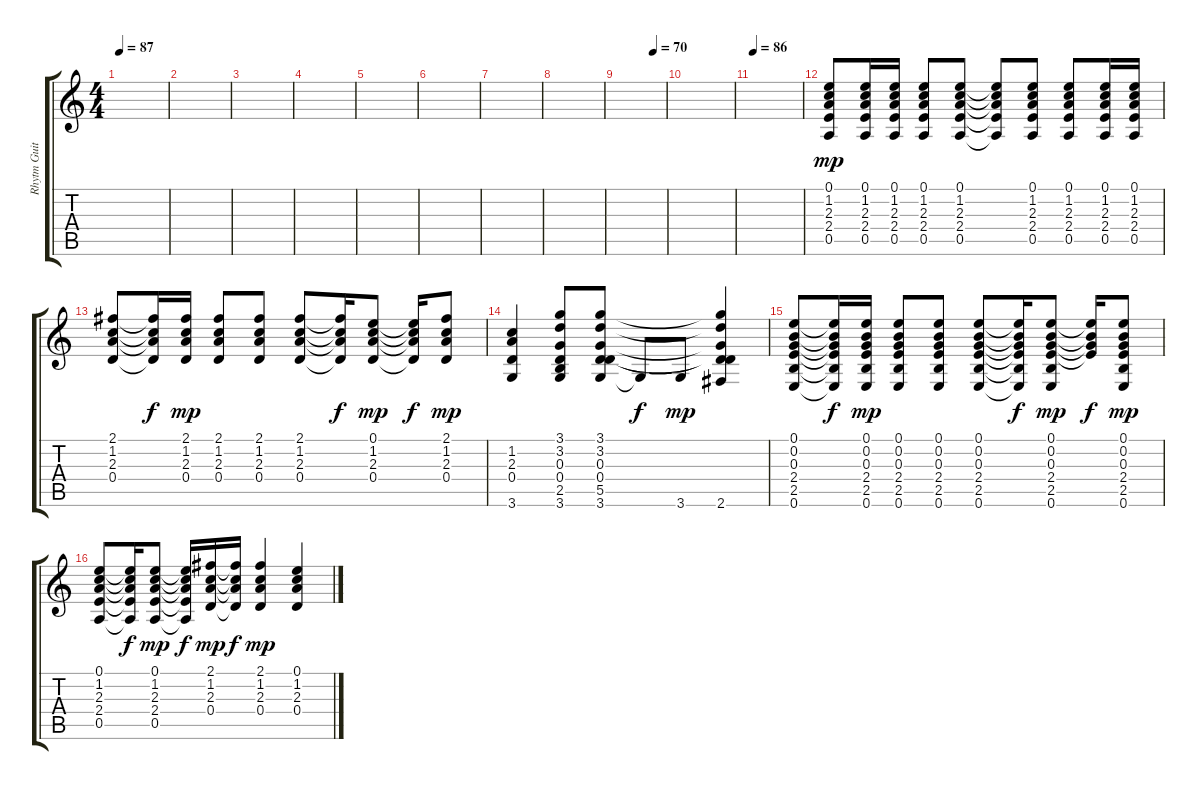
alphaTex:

\track ("Rhytm Guitar" "Rhytm Guit") {instrument acousticguitarsteel}
\staff {score tabs}
\tuning (E4 B3 G3 D3 A2 E2) {hide}
\ts (4 4)
\tempo 87
\clef g2
\ks c
|
|
|
|
|
|
|
|
\tempo (70 0.75)
|
|
\tempo 86
|
(0.1 1.2 2.3 2.4 0.5).8{dy mp} (0.1 1.2 2.3 2.4 0.5).16 (0.1 1.2 2.3 2.4 0.5).16 (0.1 1.2 2.3 2.4 0.5).8 (0.1 1.2 2.3 2.4 0.5).8 (0.1{t} 1.2{t} 2.3{t} 2.4{t} 0.5{t}).8 (0.1 1.2 2.3 2.4 0.5).8 (0.1 1.2 2.3 2.4 0.5).8 (0.1 1.2 2.3 2.4 0.5).16 (0.1 1.2 2.3 2.4 0.5).16 |
(2.1 1.2 2.3 0.4).8 (2.1{t} 1.2{t} 2.3{t} 0.4{t}).16{dy f} (2.1 1.2 2.3 0.4).16{dy mp} (2.1 1.2 2.3 0.4).8 (2.1 1.2 2.3 0.4).8 (2.1 1.2 2.3 0.4).8 (2.1{t} 1.2{t} 2.3{t} 0.4{t}).16{dy f} (0.1 1.2 2.3 0.4).8{dy mp} (0.1{t} 1.2{t} 2.3{t} 0.4{t}).16{dy f} (2.1 1.2 2.3 0.4).8{dy mp} |
(1.2 2.3 0.4 3.6).4 (3.1 3.2 0.3 0.4 2.5 3.6).8 (3.1 3.2 0.3 0.4 5.5 3.6).8 3.6{t}.8{dy f} 3.6.8{dy mp} (3.1{t} 3.2{t} 0.3{t} 0.4{t} 5.5{t} 2.6).4 |
(0.1 0.2 0.3 2.4 2.5 0.6).8 (0.1{t} 0.2{t} 0.3{t} 2.4{t} 2.5{t} 0.6{t}).16{dy f} (0.1 0.2 0.3 2.4 2.5 0.6).16{dy mp} (0.1 0.2 0.3 2.4 2.5 0.6).8 (0.1 0.2 0.3 2.4 2.5 0.6).8 (0.1 0.2 0.3 2.4 2.5 0.6).8 (0.1{t} 0.2{t} 0.3{t} 2.4{t} 2.5{t} 0.6{t}).16{dy f} (0.1 0.2 0.3 2.4 2.5 0.6).8{dy mp} (0.1{t} 0.2{t} 0.3{t} 2.4{t}).16{dy f} (0.1 0.2 0.3 2.4 2.5 0.6).8{dy mp} |
(0.1 1.2 2.3 2.4 0.5).8 (0.1{t} 1.2{t} 2.3{t} 2.4{t} 0.5{t}).16{dy f} (0.1 1.2 2.3 2.4 0.5).8{dy mp} (0.1{t} 1.2{t} 2.3{t} 2.4{t} 0.5{t}).16{dy f} (2.1 1.2 2.3 0.4).16{dy mp} (2.1{t} 1.2{t} 2.3{t} 0.4{t}).16{dy f} (2.1 1.2 2.3 0.4).4{dy mp} (0.1 1.2 2.3 0.4).4
